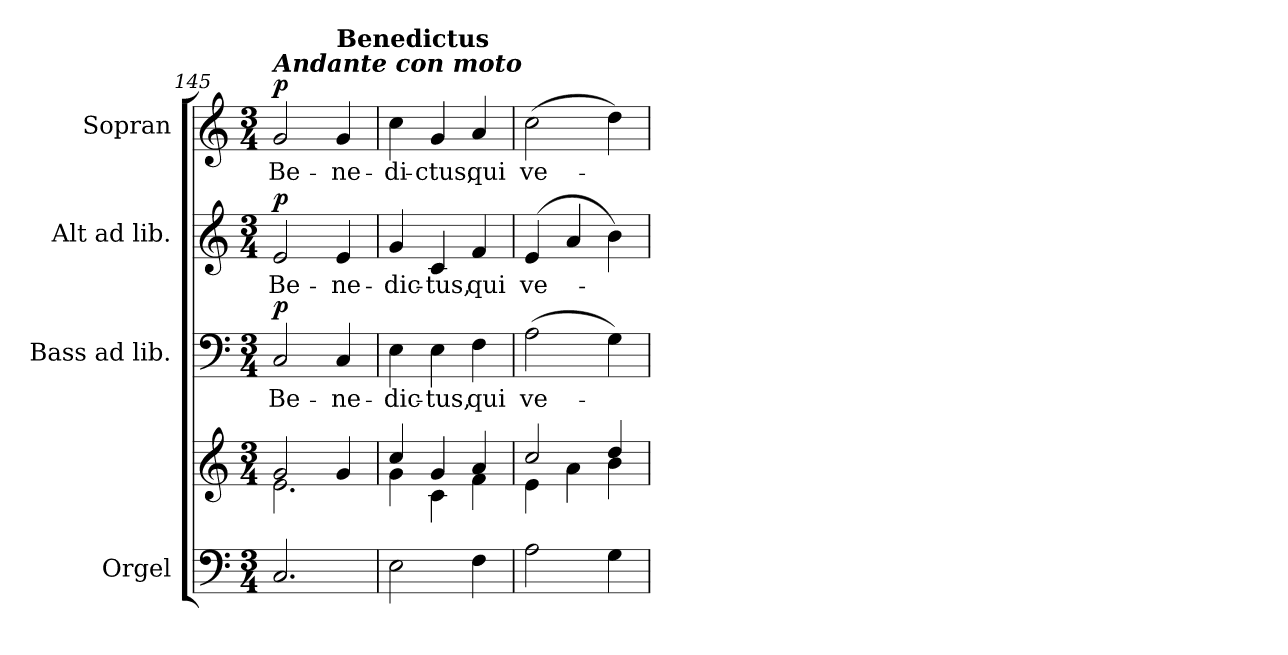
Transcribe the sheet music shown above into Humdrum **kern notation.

**kern	**kern	**kern	**text	**dynam	**kern	**text	**dynam	**kern	**text	**dynam
*part4	*part4	*part3	*part3	*part3	*part2	*part2	*part2	*part1	*part1	*part1
*staff5	*staff4	*staff3	*staff3	*staff3	*staff2	*staff2	*staff2	*staff1	*staff1	*staff1
*I"Orgel	*	*I"Bass ad lib.	*	*	*I"Alt ad lib.	*	*	*I"Sopran	*	*
*I'Org.	*	*I'B.	*	*	*I'A.	*	*	*I'S.	*	*
!!LO:LB:g=z
*clefF4	*clefG2	*clefF4	*	*	*clefG2	*	*	*clefG2	*	*
*k[]	*k[]	*k[]	*	*	*k[]	*	*	*k[]	*	*
*C:	*C:	*C:	*	*	*C:	*	*	*C:	*	*
*M3/4	*M3/4	*M3/4	*	*	*M3/4	*	*	*M3/4	*	*
=145	=145	=145	=145	=145	=145	=145	=145	=145	=145	=145
*	*^	*	*	*	*	*	*	*	*	*
!	!	!	!	!	!	!	!	!	!LO:TX:a:Bi:t=Andante con moto	!	!
!	!	!	!	!LO:LY:b	!LO:DY:a	!	!LO:LY:b	!LO:DY:a	!	!LO:LY:b	!LO:DY:a
2.C/	2g/	2.e\	2C/	Be-	p	2e/	Be-	p	2g/	Be-	p
!	!	!	!	!	!	!	!	!	!LO:TX:a:B:t=Benedictus	!	!
!	!	!	!	!LO:LY:b	!	!	!LO:LY:b	!	!	!LO:LY:b	!
.	4g/	.	4C/	-ne-	.	4e/	-ne-	.	4g/	-ne-	.
=146	=146	=146	=146	=146	=146	=146	=146	=146	=146	=146	=146
!	!	!	!	!LO:LY:b	!	!	!LO:LY:b	!	!	!LO:LY:b	!
2E\	4cc/	4g\	4E\	-dic-	.	4g/	-dic-	.	4cc\	-di-	.
!	!	!	!	!LO:LY:b	!	!	!LO:LY:b	!	!	!LO:LY:b	!
.	4g/	4c\	4E\	-tus,	.	4c/	-tus,	.	4g/	-ctus,	.
!	!	!	!	!LO:LY:b	!	!	!LO:LY:b	!	!	!LO:LY:b	!
4F\	4a/	4f\	4F\	qui	.	4f/	qui	.	4a/	qui	.
=147	=147	=147	=147	=147	=147	=147	=147	=147	=147	=147	=147
!	!	!	!	!LO:LY:b	!	!	!LO:LY:b	!	!	!LO:LY:b	!
2A\	2cc/	4e\	(>2A\	ve-	.	(4e/	ve-	.	(>2cc\	ve-	.
.	.	4a\	.	.	.	4a/	.	.	.	.	.
4G\	4dd/	4b\	4G\)	.	.	4b\)	.	.	4dd\)	.	.
*	*v	*v	*	*	*	*	*	*	*	*	*
=	=	=	=	=	=	=	=	=	=	=
*-	*-	*-	*-	*-	*-	*-	*-	*-	*-	*-
